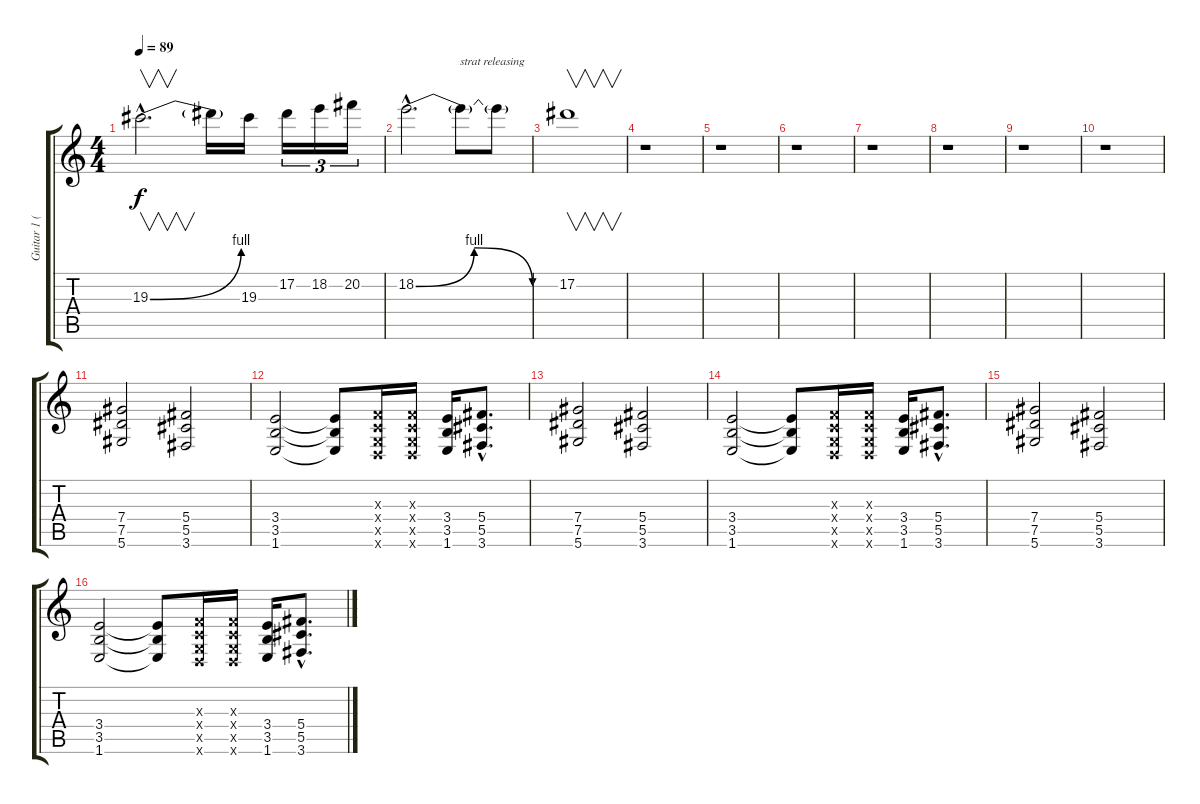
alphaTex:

\track ("Guitar 1 (Slash)" "Guitar 1 (") {instrument distortionguitar}
\staff {score tabs}
\tuning (Eb4 Bb3 Gb3 Db3 Ab2 Eb2) {hide}
\ts (4 4)
\tempo 89
\clef g2
\ks c
19.3{be (bend 0 0 60 4) hac}.2{v d dy f} 19.3{t}.16 19.3.16 17.2.16{tu (3 2)} 18.2.16{tu (3 2)} 20.2.16{tu (3 2)} |
18.2{be (bendrelease 0 0 5 4 50 4 60 0) hac}.2{d} 18.2{t}.8{txt "strat releasing"} 18.2{t}.8 |
17.2.1{v} |
r.1 |
r.1 |
r.1 |
r.1 |
r.1 |
r.1 |
r.1 |
(7.4 7.5 5.6).2{volume 10} (5.4 5.5 3.6).2 |
(3.4 3.5 1.6).2 (3.4{t} 3.5{t} 1.6{t}).8 (-1.3{x} -1.4{x} -1.5{x} -1.6{x}).16 (-1.3{x} -1.4{x} -1.5{x} -1.6{x}).16 (3.4 3.5 1.6).16 (5.4{hac} 5.5{hac} 3.6{hac}).8{d} |
(7.4 7.5 5.6).2 (5.4 5.5 3.6).2 |
(3.4 3.5 1.6).2 (3.4{t} 3.5{t} 1.6{t}).8 (-1.3{x} -1.4{x} -1.5{x} -1.6{x}).16 (-1.3{x} -1.4{x} -1.5{x} -1.6{x}).16 (3.4 3.5 1.6).16 (5.4{hac} 5.5{hac} 3.6{hac}).8{d} |
(7.4 7.5 5.6).2 (5.4 5.5 3.6).2 |
(3.4 3.5 1.6).2 (3.4{t} 3.5{t} 1.6{t}).8 (-1.3{x} -1.4{x} -1.5{x} -1.6{x}).16 (-1.3{x} -1.4{x} -1.5{x} -1.6{x}).16 (3.4 3.5 1.6).16 (5.4{hac} 5.5{hac} 3.6{hac}).8{d}
